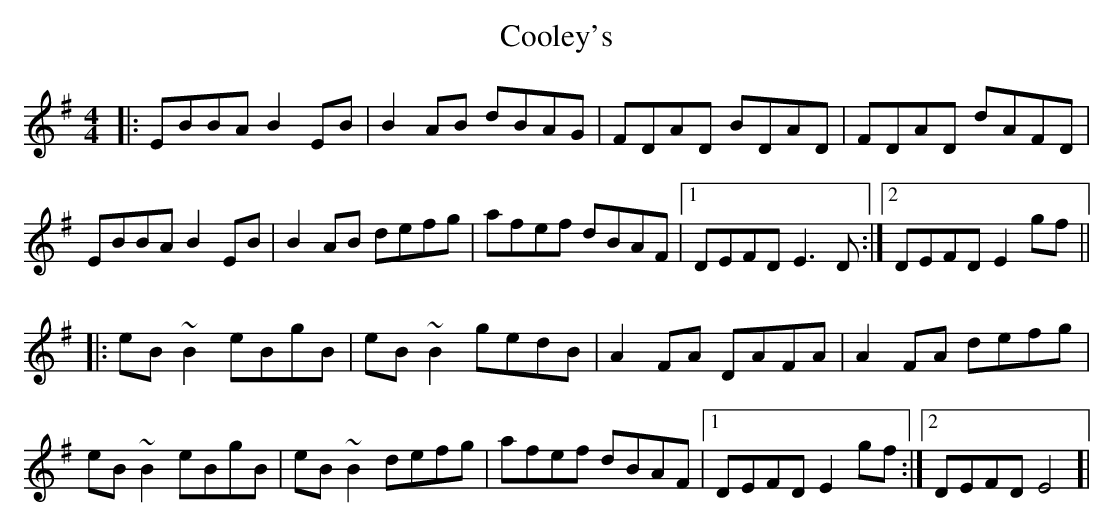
X:1
T: Cooley's
M: 4/4
L: 1/8
K: Emin
|:EBBA B2EB|B2AB dBAG|FDAD BDAD|FDAD dAFD|
EBBA B2EB|B2AB defg|afef dBAF|[1 DEFD E3D:|[2 DEFD E2gf||
|:eB~B2 eBgB|eB~B2 gedB|A2FA DAFA|A2FA defg|
eB~B2 eBgB|eB~B2 defg|afef dBAF|[1 DEFD E2gf:|[2 DEFD E4]|
